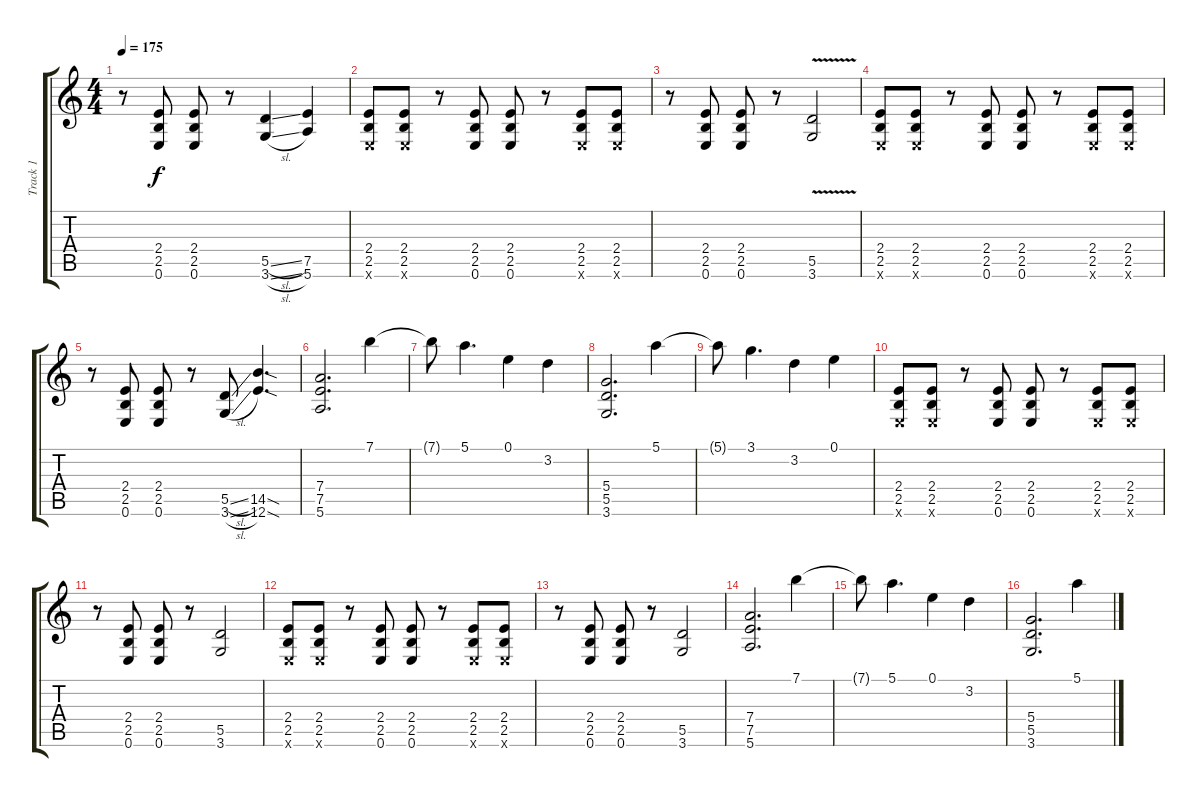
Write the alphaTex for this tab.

\track ("Track 1" "Track 1") {instrument distortionguitar}
\staff {score tabs}
\tuning (E4 B3 G3 D3 A2 E2) {hide}
\ts (4 4)
\tempo 175
\clef g2
\ks c
r.8{dy f} (2.4 2.5 0.6).8 (2.4 2.5 0.6).8 r.8 (5.5{sl} 3.6{sl}).4 (7.5 5.6).4 |
(2.4 2.5 0.6{x}).8 (2.4 2.5 0.6{x}).8 r.8 (2.4 2.5 0.6).8 (2.4 2.5 0.6).8 r.8 (2.4 2.5 0.6{x}).8 (2.4 2.5 0.6{x}).8 |
r.8 (2.4 2.5 0.6).8 (2.4 2.5 0.6).8 r.8 (5.5{v} 3.6{v}).2 |
(2.4 2.5 0.6{x}).8 (2.4 2.5 0.6{x}).8 r.8 (2.4 2.5 0.6).8 (2.4 2.5 0.6).8 r.8 (2.4 2.5 0.6{x}).8 (2.4 2.5 0.6{x}).8 |
r.8 (2.4 2.5 0.6).8 (2.4 2.5 0.6).8 r.8 (5.5{sl} 3.6{sl}).8 (14.5{sod} 12.6{sod}).4{d} |
(7.4 7.5 5.6).2{d} 7.1.4 |
7.1{t}.8 5.1.4{d} 0.1.4 3.2.4 |
(5.4 5.5 3.6).2{d} 5.1.4 |
5.1{t}.8 3.1.4{d} 3.2.4 0.1.4 |
(2.4 2.5 0.6{x}).8 (2.4 2.5 0.6{x}).8 r.8 (2.4 2.5 0.6).8 (2.4 2.5 0.6).8 r.8 (2.4 2.5 0.6{x}).8 (2.4 2.5 0.6{x}).8 |
r.8 (2.4 2.5 0.6).8 (2.4 2.5 0.6).8 r.8 (5.5 3.6).2 |
(2.4 2.5 0.6{x}).8 (2.4 2.5 0.6{x}).8 r.8 (2.4 2.5 0.6).8 (2.4 2.5 0.6).8 r.8 (2.4 2.5 0.6{x}).8 (2.4 2.5 0.6{x}).8 |
r.8 (2.4 2.5 0.6).8 (2.4 2.5 0.6).8 r.8 (5.5 3.6).2 |
(7.4 7.5 5.6).2{d} 7.1.4 |
7.1{t}.8 5.1.4{d} 0.1.4 3.2.4 |
(5.4 5.5 3.6).2{d} 5.1.4
